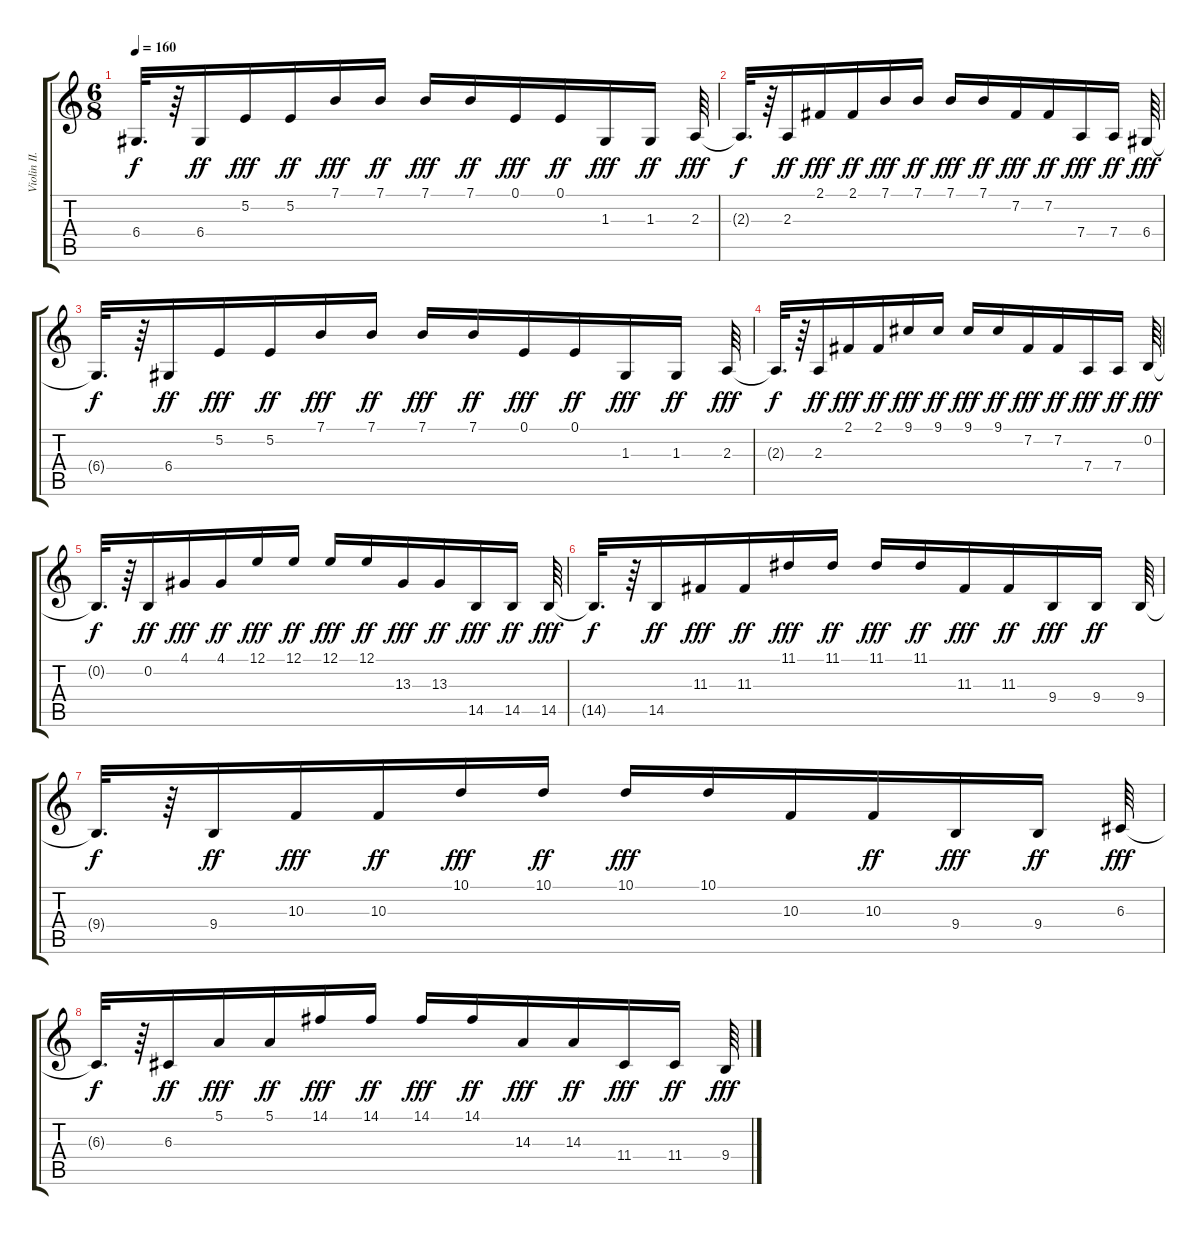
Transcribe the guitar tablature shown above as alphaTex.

\track ("Violin II." "Violin II.") {instrument pizzicatostrings}
\staff {score tabs}
\tuning (E4 B3 G3 D3 A2 E2) {hide}
\ts (6 8)
\tempo 160
\clef g2
\ks c
6.4{t}.32{d dy f} r.64 6.4.16{dy ff} 5.2.16{dy fff} 5.2.16{dy ff} 7.1.16{dy fff} 7.1.16{dy ff} 7.1.16{dy fff} 7.1.16{dy ff} 0.1.16{dy fff} 0.1.16{dy ff} 1.3.16{dy fff} 1.3.16{dy ff} 2.3.64{dy fff} |
2.3{t}.32{d dy f} r.64 2.3.16{dy ff} 2.1.16{dy fff} 2.1.16{dy ff} 7.1.16{dy fff} 7.1.16{dy ff} 7.1.16{dy fff} 7.1.16{dy ff} 7.2.16{dy fff} 7.2.16{dy ff} 7.4.16{dy fff} 7.4.16{dy ff} 6.4.64{dy fff} |
6.4{t}.32{d dy f} r.64 6.4.16{dy ff} 5.2.16{dy fff} 5.2.16{dy ff} 7.1.16{dy fff} 7.1.16{dy ff} 7.1.16{dy fff} 7.1.16{dy ff} 0.1.16{dy fff} 0.1.16{dy ff} 1.3.16{dy fff} 1.3.16{dy ff} 2.3.64{dy fff} |
2.3{t}.32{d dy f} r.64 2.3.16{dy ff} 2.1.16{dy fff} 2.1.16{dy ff} 9.1.16{dy fff} 9.1.16{dy ff} 9.1.16{dy fff} 9.1.16{dy ff} 7.2.16{dy fff} 7.2.16{dy ff} 7.4.16{dy fff} 7.4.16{dy ff} 0.2.64{dy fff} |
0.2{t}.32{d dy f} r.64 0.2.16{dy ff} 4.1.16{dy fff} 4.1.16{dy ff} 12.1.16{dy fff} 12.1.16{dy ff} 12.1.16{dy fff} 12.1.16{dy ff} 13.3.16{dy fff} 13.3.16{dy ff} 14.5.16{dy fff} 14.5.16{dy ff} 14.5.64{dy fff} |
14.5{t}.32{d dy f} r.64 14.5.16{dy ff} 11.3.16{dy fff} 11.3.16{dy ff} 11.1.16{dy fff} 11.1.16{dy ff} 11.1.16{dy fff} 11.1.16{dy ff} 11.3.16{dy fff} 11.3.16{dy ff} 9.4.16{dy fff} 9.4.16{dy ff} 9.4.64 |
9.4{t}.32{d dy f} r.64 9.4.16{dy ff} 10.3.16{dy fff} 10.3.16{dy ff} 10.1.16{dy fff} 10.1.16{dy ff} 10.1.16{dy fff} 10.1.16 10.3.16 10.3.16{dy ff} 9.4.16{dy fff} 9.4.16{dy ff} 6.3.64{dy fff} |
6.3{t}.32{d dy f} r.64 6.3.16{dy ff} 5.1.16{dy fff} 5.1.16{dy ff} 14.1.16{dy fff} 14.1.16{dy ff} 14.1.16{dy fff} 14.1.16{dy ff} 14.3.16{dy fff} 14.3.16{dy ff} 11.4.16{dy fff} 11.4.16{dy ff} 9.4.64{dy fff}
